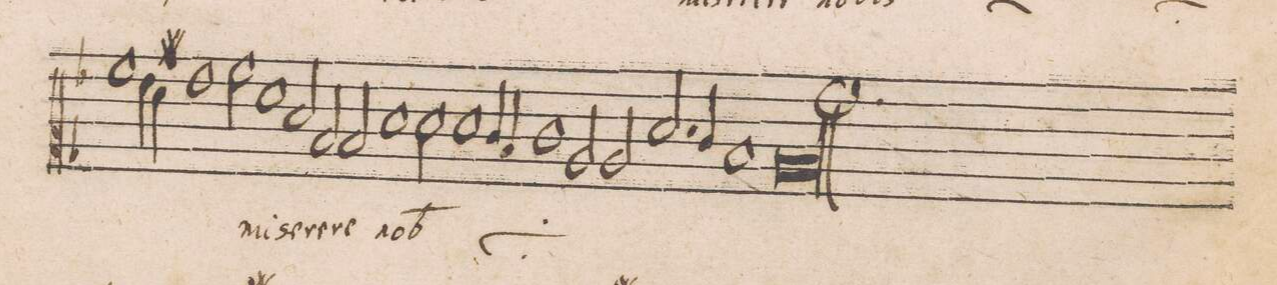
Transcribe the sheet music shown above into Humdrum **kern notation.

**kern	**text
*I"CANTVS	*
*clefC2	*
*k[b-]	*
*met(C|)	*
*M2/1	*
1cc\	-re
=22-	=22-
4bn\	.
4a\	.
1b	no-
=23-	=23-
2cc\	-bis
*	*Xij
1a	mi-
2f/	-se-
=24-	=24-
2d/	-re-
2d/	-re
1f	no-
=25-	=25-
2f\	-b(is)
*	*ij
1f	mi-
4e/	.
4d/	.
=26-	=26-
1e	-se-
2c/	-re-
2c/	-re
=27-	=27-
2.f/	no-
4e/	.
1d	.
=28-	=28-
0c/l	-bis
*	*Xij
=29-	=29-
*-	*-
